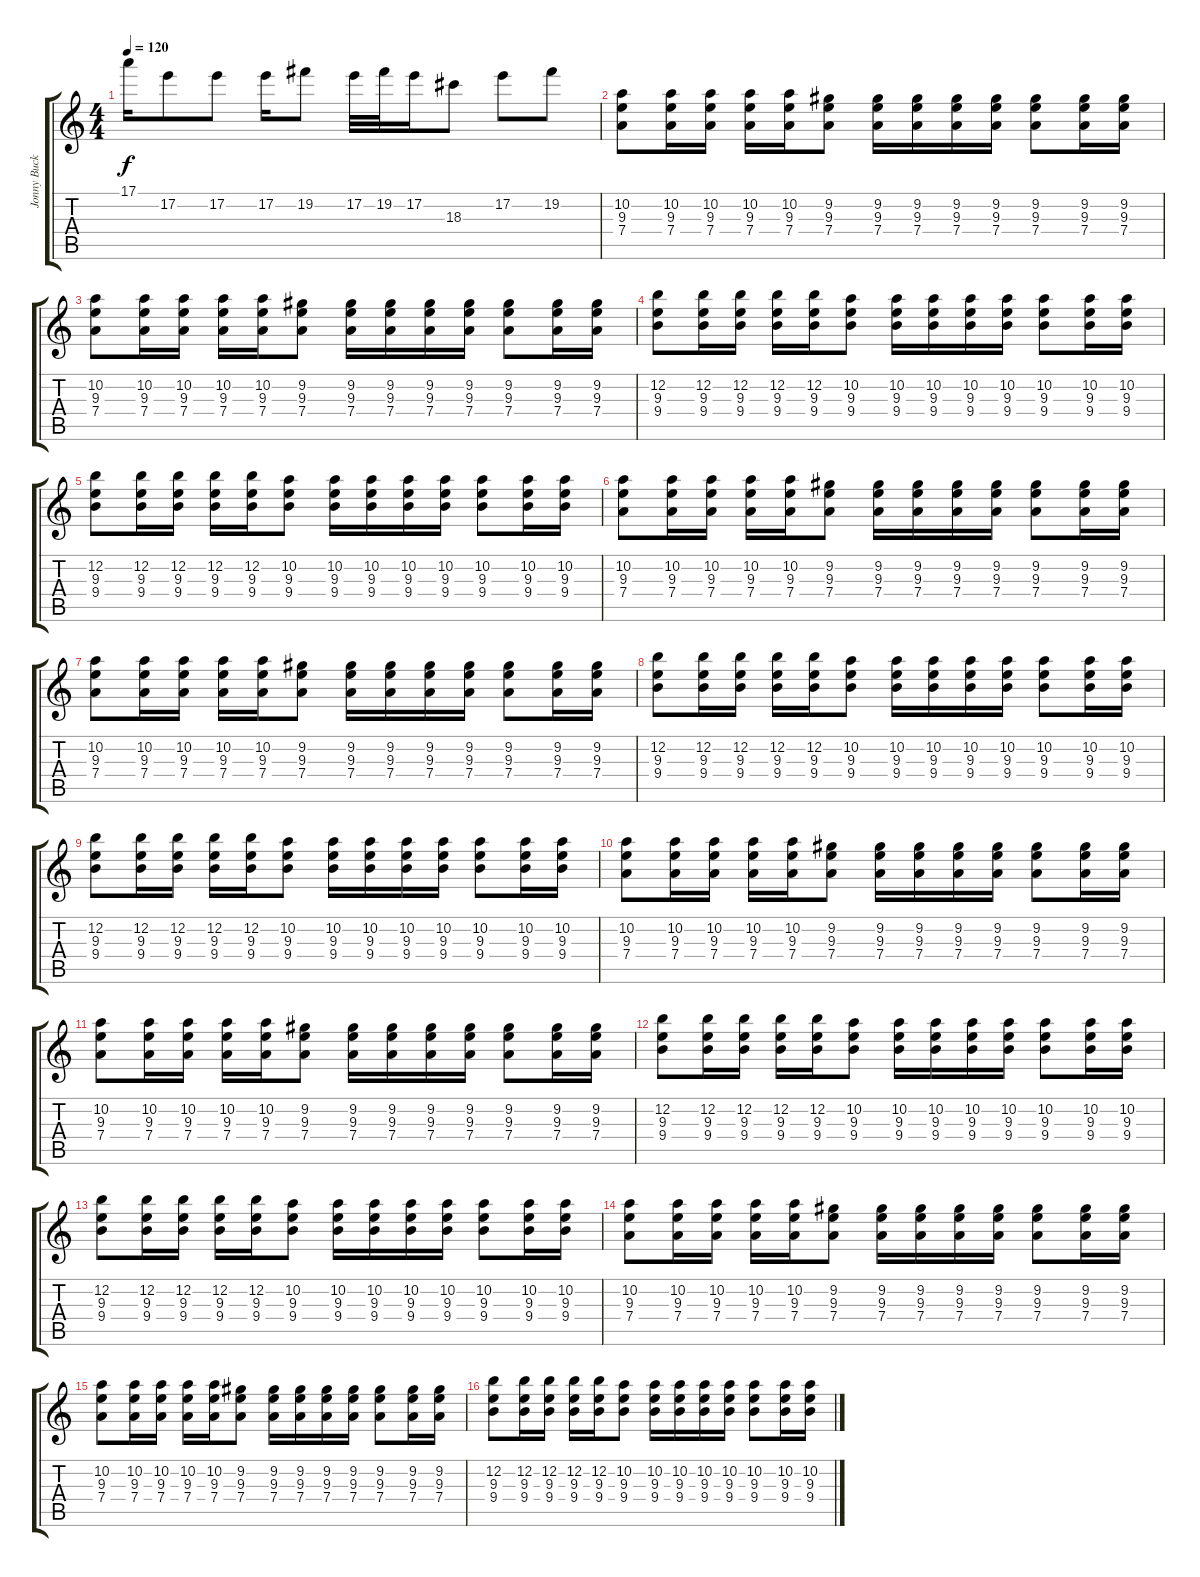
\track ("Jonny Buckland" "Jonny Buck") {instrument distortionguitar}
\staff {score tabs}
\tuning (E4 B3 G3 D3 A2 E2) {hide}
\ts (4 4)
\tempo 120
\clef g2
\ks c
17.1.16{dy f} 17.2.8 17.2.8 17.2.16 19.2.8 17.2.32 19.2.32 17.2.16 18.3.8 17.2.8 19.2.8 |
(10.2 9.3 7.4).8 (10.2 9.3 7.4).16 (10.2 9.3 7.4).16 (10.2 9.3 7.4).16 (10.2 9.3 7.4).16 (9.2 9.3 7.4).8 (9.2 9.3 7.4).16 (9.2 9.3 7.4).16 (9.2 9.3 7.4).16 (9.2 9.3 7.4).16 (9.2 9.3 7.4).8 (9.2 9.3 7.4).16 (9.2 9.3 7.4).16 |
(10.2 9.3 7.4).8 (10.2 9.3 7.4).16 (10.2 9.3 7.4).16 (10.2 9.3 7.4).16 (10.2 9.3 7.4).16 (9.2 9.3 7.4).8 (9.2 9.3 7.4).16 (9.2 9.3 7.4).16 (9.2 9.3 7.4).16 (9.2 9.3 7.4).16 (9.2 9.3 7.4).8 (9.2 9.3 7.4).16 (9.2 9.3 7.4).16 |
(12.2 9.3 9.4).8 (12.2 9.3 9.4).16 (12.2 9.3 9.4).16 (12.2 9.3 9.4).16 (12.2 9.3 9.4).16 (10.2 9.3 9.4).8 (10.2 9.3 9.4).16 (10.2 9.3 9.4).16 (10.2 9.3 9.4).16 (10.2 9.3 9.4).16 (10.2 9.3 9.4).8 (10.2 9.3 9.4).16 (10.2 9.3 9.4).16 |
(12.2 9.3 9.4).8 (12.2 9.3 9.4).16 (12.2 9.3 9.4).16 (12.2 9.3 9.4).16 (12.2 9.3 9.4).16 (10.2 9.3 9.4).8 (10.2 9.3 9.4).16 (10.2 9.3 9.4).16 (10.2 9.3 9.4).16 (10.2 9.3 9.4).16 (10.2 9.3 9.4).8 (10.2 9.3 9.4).16 (10.2 9.3 9.4).16 |
(10.2 9.3 7.4).8 (10.2 9.3 7.4).16 (10.2 9.3 7.4).16 (10.2 9.3 7.4).16 (10.2 9.3 7.4).16 (9.2 9.3 7.4).8 (9.2 9.3 7.4).16 (9.2 9.3 7.4).16 (9.2 9.3 7.4).16 (9.2 9.3 7.4).16 (9.2 9.3 7.4).8 (9.2 9.3 7.4).16 (9.2 9.3 7.4).16 |
(10.2 9.3 7.4).8 (10.2 9.3 7.4).16 (10.2 9.3 7.4).16 (10.2 9.3 7.4).16 (10.2 9.3 7.4).16 (9.2 9.3 7.4).8 (9.2 9.3 7.4).16 (9.2 9.3 7.4).16 (9.2 9.3 7.4).16 (9.2 9.3 7.4).16 (9.2 9.3 7.4).8 (9.2 9.3 7.4).16 (9.2 9.3 7.4).16 |
(12.2 9.3 9.4).8 (12.2 9.3 9.4).16 (12.2 9.3 9.4).16 (12.2 9.3 9.4).16 (12.2 9.3 9.4).16 (10.2 9.3 9.4).8 (10.2 9.3 9.4).16 (10.2 9.3 9.4).16 (10.2 9.3 9.4).16 (10.2 9.3 9.4).16 (10.2 9.3 9.4).8 (10.2 9.3 9.4).16 (10.2 9.3 9.4).16 |
(12.2 9.3 9.4).8 (12.2 9.3 9.4).16 (12.2 9.3 9.4).16 (12.2 9.3 9.4).16 (12.2 9.3 9.4).16 (10.2 9.3 9.4).8 (10.2 9.3 9.4).16 (10.2 9.3 9.4).16 (10.2 9.3 9.4).16 (10.2 9.3 9.4).16 (10.2 9.3 9.4).8 (10.2 9.3 9.4).16 (10.2 9.3 9.4).16 |
(10.2 9.3 7.4).8 (10.2 9.3 7.4).16 (10.2 9.3 7.4).16 (10.2 9.3 7.4).16 (10.2 9.3 7.4).16 (9.2 9.3 7.4).8 (9.2 9.3 7.4).16 (9.2 9.3 7.4).16 (9.2 9.3 7.4).16 (9.2 9.3 7.4).16 (9.2 9.3 7.4).8 (9.2 9.3 7.4).16 (9.2 9.3 7.4).16 |
(10.2 9.3 7.4).8 (10.2 9.3 7.4).16 (10.2 9.3 7.4).16 (10.2 9.3 7.4).16 (10.2 9.3 7.4).16 (9.2 9.3 7.4).8 (9.2 9.3 7.4).16 (9.2 9.3 7.4).16 (9.2 9.3 7.4).16 (9.2 9.3 7.4).16 (9.2 9.3 7.4).8 (9.2 9.3 7.4).16 (9.2 9.3 7.4).16 |
(12.2 9.3 9.4).8 (12.2 9.3 9.4).16 (12.2 9.3 9.4).16 (12.2 9.3 9.4).16 (12.2 9.3 9.4).16 (10.2 9.3 9.4).8 (10.2 9.3 9.4).16 (10.2 9.3 9.4).16 (10.2 9.3 9.4).16 (10.2 9.3 9.4).16 (10.2 9.3 9.4).8 (10.2 9.3 9.4).16 (10.2 9.3 9.4).16 |
(12.2 9.3 9.4).8 (12.2 9.3 9.4).16 (12.2 9.3 9.4).16 (12.2 9.3 9.4).16 (12.2 9.3 9.4).16 (10.2 9.3 9.4).8 (10.2 9.3 9.4).16 (10.2 9.3 9.4).16 (10.2 9.3 9.4).16 (10.2 9.3 9.4).16 (10.2 9.3 9.4).8 (10.2 9.3 9.4).16 (10.2 9.3 9.4).16 |
(10.2 9.3 7.4).8 (10.2 9.3 7.4).16 (10.2 9.3 7.4).16 (10.2 9.3 7.4).16 (10.2 9.3 7.4).16 (9.2 9.3 7.4).8 (9.2 9.3 7.4).16 (9.2 9.3 7.4).16 (9.2 9.3 7.4).16 (9.2 9.3 7.4).16 (9.2 9.3 7.4).8 (9.2 9.3 7.4).16 (9.2 9.3 7.4).16 |
(10.2 9.3 7.4).8 (10.2 9.3 7.4).16 (10.2 9.3 7.4).16 (10.2 9.3 7.4).16 (10.2 9.3 7.4).16 (9.2 9.3 7.4).8 (9.2 9.3 7.4).16 (9.2 9.3 7.4).16 (9.2 9.3 7.4).16 (9.2 9.3 7.4).16 (9.2 9.3 7.4).8 (9.2 9.3 7.4).16 (9.2 9.3 7.4).16 |
(12.2 9.3 9.4).8 (12.2 9.3 9.4).16 (12.2 9.3 9.4).16 (12.2 9.3 9.4).16 (12.2 9.3 9.4).16 (10.2 9.3 9.4).8 (10.2 9.3 9.4).16 (10.2 9.3 9.4).16 (10.2 9.3 9.4).16 (10.2 9.3 9.4).16 (10.2 9.3 9.4).8 (10.2 9.3 9.4).16 (10.2 9.3 9.4).16
